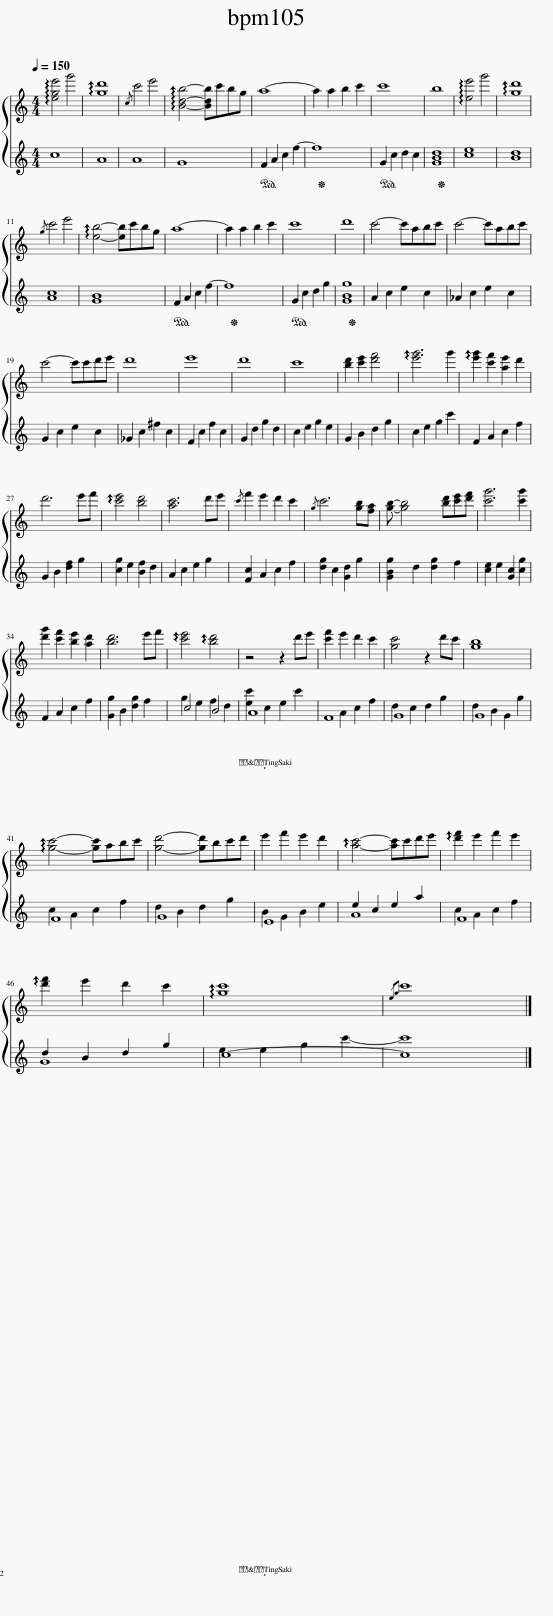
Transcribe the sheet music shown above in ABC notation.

X:1
%%score { 1 | ( 2 3 ) }
L:1/8
Q:1/4=150
M:4/4
I:linebreak $
K:C
V:1 treble
V:2 treble
V:3 treble
V:1
 !arpeggio![ege']4 g'4 | !arpeggio![gd']8 |{/c} c'4 e'4 | !arpeggio![Bdb]4- [Bdb]c'bg | a8- | %5
 a2 a2 b2 c'2 | c'8 | b8 | !arpeggio![ee']4 g'4 | !arpeggio![gd']8 |$ %10
{/g} c'4 e'4 | !arpeggio![eb]4- [eb]c'bg | a8- | a2 a2 b2 c'2 | c'8 | %15
 d'8 | c'4- c'abc' | c'4- c'abc' |$ c'4- c'c'd'e' | d'8 | %20
 e'8 | d'8 | c'8 | [bd']2 [c'e']2 [d'f']4 | !arpeggio![e'g']6 g'2 | %25
 !arpeggio![e'g']2 [c'f']2 [ae']2 d'2 |$ d'6 e'f' | !arpeggio![c'e']4 [bd']4 | [ac']6 d'e' |{/c'} f'2 e'2 d'2 c'2 | %30
{/g} c'6 [gb][fa] | [gb]- [gb]4 [bd'][c'e'][d'f'] | [c'g']6 [c'g']2 |$ [d'g']2 [c'f']2 [be']2 [ad']2 | [bd']6 e'f' | %35
 !arpeggio![c'e']4 !arpeggio![bd']4 | z4 z2 d'e' | [c'f']2 e'2 d'2 c'2 | [gc']4 z2 d'c' | [gb]8 |$ %40
 !arpeggio![gc']4- [gc']abc' | [gd']4- [gd']bc'd' | e'2 f'2 e'2 d'2 | !arpeggio![ac']4- [ac']c'd'e' | !arpeggio![d'f']2 e'2 f'2 e'2 |$ %45
 !arpeggio![d'f']2 e'2 d'2 c'2 | !arpeggio![gc']8 |{/eg} c'8 |] %48
V:2
 c8 | A8 | A8 | G8 |!ped! F2 A2 c2 f2- | %5
 f8!ped-up! |!ped! G2 c2 d2 c2 | [GBd]8!ped-up! | [ce]8 | [Bd]8 |$ %10
 [Ac]8 | [GB]8 |!ped! F2 A2 c2 f2- | f8!ped-up! |!ped! G2 c2 d2 g2 | %15
 [GBg]8!ped-up! | A2 c2 e2 c2 | _A2 c2 e2 c2 |$ G2 c2 e2 c2 | _G2 c2 ^f2 c2 | %20
 F2 c2 f2 c2 | G2 d2 g2 d2 | c2 e2 g2 e2 | G2 B2 d2 g2 | c2 e2 g2 c'2 | %25
 F2 A2 c2 f2 |$ G2 B2 [df]2 g2 | [cg]2 e2 [Bf]2 d2 | A2 c2 e2 g2 | [Fc]2 A2 c2 f2 | %30
 [dg]2 c2 [Gd]2 g2 | [GBg]2 d2 [dg]2 f2 | [ce]2 e2 [Gc]2 [cg]2 |$ F2 A2 c2 f2 | [Gg]2 B2 [dg]2 f2 | %35
 c4 B4 | A8 | F8 | G8 | G8 |$ %40
 F8 | G8 | E8 | e2 c2 e2 a2 | F8 |$ %45
 d2 B2 d2 g2 | c8- | c8 |] %48
V:3
 x8 | x8 | x8 | x8 | x8 | %5
 x8 | x8 | x8 | x8 | x8 |$ %10
 x8 | x8 | x8 | x8 | x8 | %15
 x8 | x8 | x8 |$ x8 | x8 | %20
 x8 | x8 | x8 | x8 | x8 | %25
 x8 |$ x8 | x8 | x8 | x8 | %30
 x8 | x8 | x8 |$ x8 | x8 | %35
 g2 e2 f2 d2 | [ec']2 c2 e2 c'2 | x2 A2 c2 f2 | d2 c2 d2 g2 | d2 B2 G2 g2 |$ %40
 c2 A2 c2 f2 | d2 B2 d2 g2 | B2 G2 B2 e2 | A8 | c2 A2 c2 f2 |$ %45
 G8 | e2 e2 g2 c'2- | c'8 |] %48
